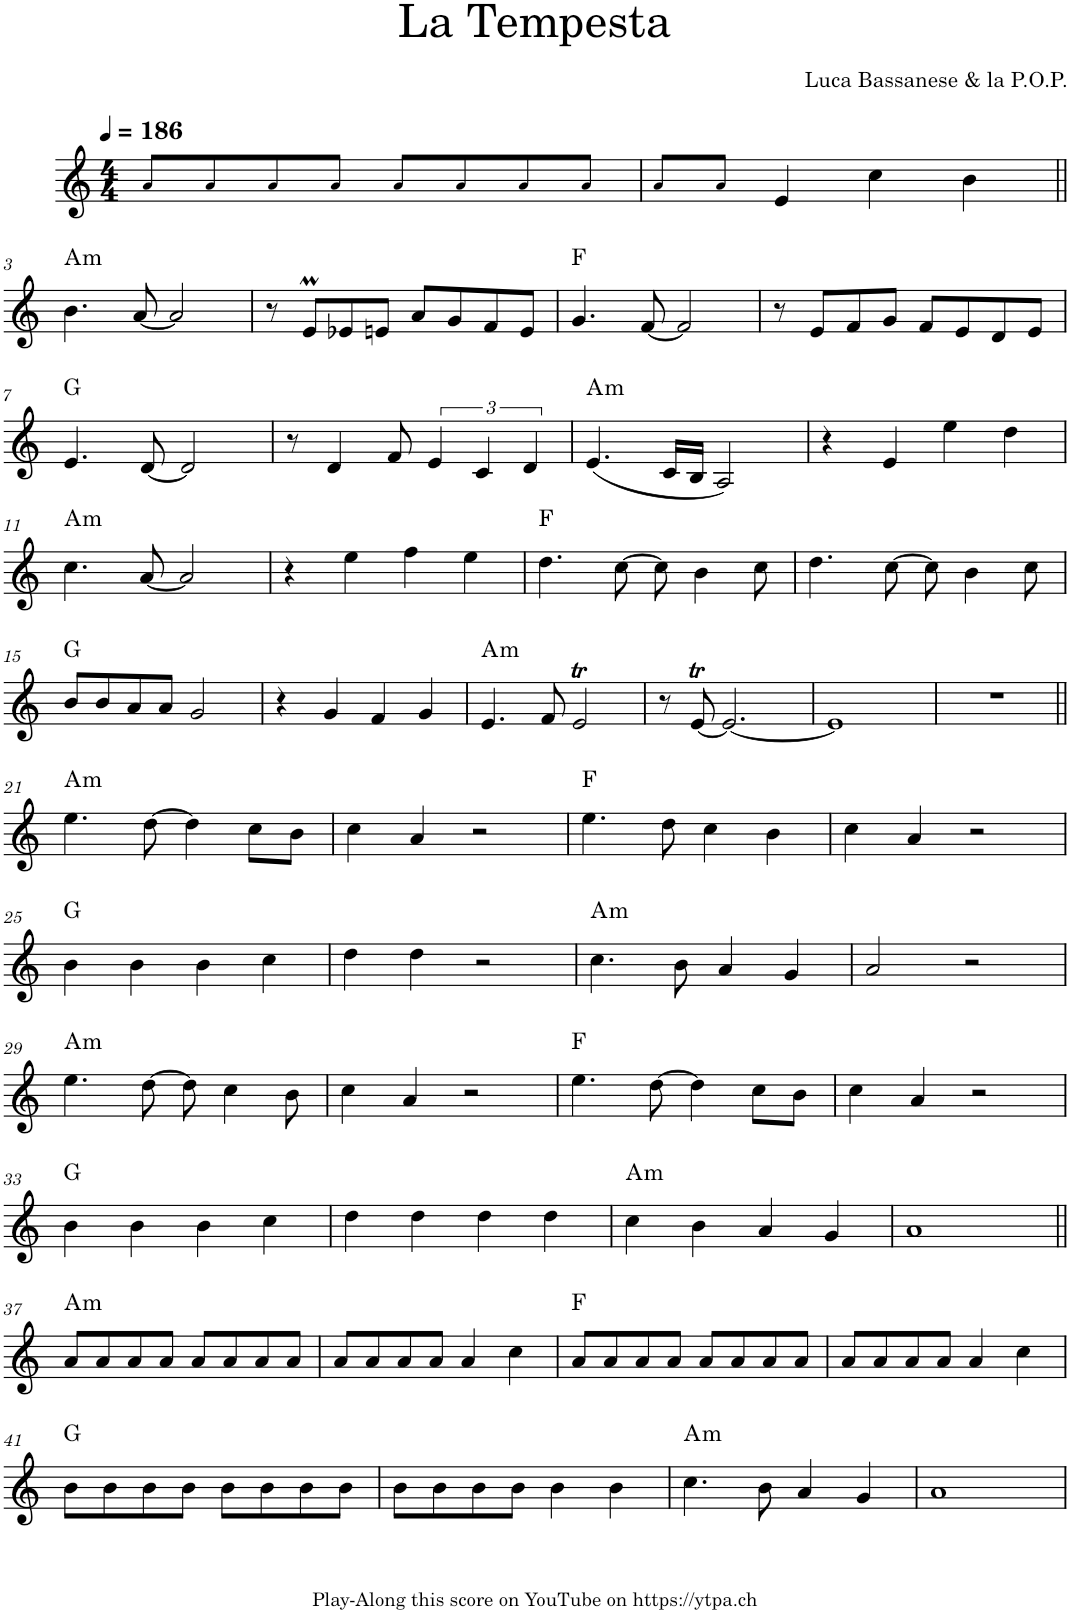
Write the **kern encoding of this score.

**kern	**harte
*part1	*part1
*staff1	*
*I"Piano	*
*I'Pno.	*
*clefG2	*
*k[]	*
*M4/4	*
*MM186	*
=1	=1
8a!/L	.
8a!/	.
8a!/	.
8a!/J	.
8a!/L	.
8a!/	.
8a!/	.
8a!/J	.
=2	=2
8a!/L	.
8a!/J	.
4e/	.
4cc\	.
4b\	.
!!LO:LB:g=z
=3||	=3||
!	!LO:H:kt=m
4.b\	A:min
[8a/	.
2a/]	.
=4	=4
8r	.
8em/L	.
8e-X/	.
8en/J	.
8a/L	.
8g/	.
8f/	.
8e/J	.
=5	=5
4.g/	F:maj
[8f/	.
2f/]	.
=6	=6
8r	.
8e/L	.
8f/	.
8g/J	.
8f/L	.
8e/	.
8d/	.
8e/J	.
!!LO:LB:g=z
=7	=7
4.e/	G:maj
[8d/	.
2d/]	.
=8	=8
8r	.
4d/	.
8f/	.
6e/	.
6c/	.
6d/	.
=9	=9
!	!LO:H:kt=m
(4.e/	A:min
16c/LL	.
16B/JJ	.
2A/)	.
=10	=10
4r	.
4e/	.
4ee\	.
4dd\	.
!!LO:LB:g=z
=11	=11
!	!LO:H:kt=m
4.cc\	A:min
[8a/	.
2a/]	.
=12	=12
4r	.
4ee\	.
4ff\	.
4ee\	.
=13	=13
4.dd\	F:maj
[8cc\	.
8cc\]	.
4b\	.
8cc\	.
=14	=14
4.dd\	.
[8cc\	.
8cc\]	.
4b\	.
8cc\	.
!!LO:LB:g=z
=15	=15
8b/L	G:maj
8b/	.
8a/	.
8a/J	.
2g/	.
=16	=16
4r	.
4g/	.
4f/	.
4g/	.
=17	=17
!	!LO:H:kt=m
4.e/	A:min
8f/	.
2et/	.
=18	=18
8r	.
[8et/	.
2.e/_	.
=19	=19
1e]	.
=20	=20
1r	.
!!LO:LB:g=z
=21||	=21||
!	!LO:H:kt=m
4.ee\	A:min
[8dd\	.
4dd\]	.
8cc\L	.
8b\J	.
=22	=22
4cc\	.
4a/	.
2r	.
=23	=23
4.ee\	F:maj
8dd\	.
4cc\	.
4b\	.
=24	=24
4cc\	.
4a/	.
2r	.
!!LO:LB:g=z
=25	=25
4b\	G:maj
4b\	.
4b\	.
4cc\	.
=26	=26
4dd\	.
4dd\	.
2r	.
=27	=27
!	!LO:H:kt=m
4.cc\	A:min
8b\	.
4a/	.
4g/	.
=28	=28
2a/	.
2r	.
!!LO:LB:g=z
=29	=29
!	!LO:H:kt=m
4.ee\	A:min
[8dd\	.
8dd\]	.
4cc\	.
8b\	.
=30	=30
4cc\	.
4a/	.
2r	.
=31	=31
4.ee\	F:maj
[8dd\	.
4dd\]	.
8cc\L	.
8b\J	.
=32	=32
4cc\	.
4a/	.
2r	.
!!LO:LB:g=z
=33	=33
4b\	G:maj
4b\	.
4b\	.
4cc\	.
=34	=34
4dd\	.
4dd\	.
4dd\	.
4dd\	.
=35	=35
!	!LO:H:kt=m
4cc\	A:min
4b\	.
4a/	.
4g/	.
=36	=36
1a	.
!!LO:LB:g=z
=37||	=37||
!	!LO:H:kt=m
8a/L	A:min
8a/	.
8a/	.
8a/J	.
8a/L	.
8a/	.
8a/	.
8a/J	.
=38	=38
8a/L	.
8a/	.
8a/	.
8a/J	.
4a/	.
4cc\	.
=39	=39
8a/L	F:maj
8a/	.
8a/	.
8a/J	.
8a/L	.
8a/	.
8a/	.
8a/J	.
=40	=40
8a/L	.
8a/	.
8a/	.
8a/J	.
4a/	.
4cc\	.
!!LO:LB:g=z
=41	=41
8b\L	G:maj
8b\	.
8b\	.
8b\J	.
8b\L	.
8b\	.
8b\	.
8b\J	.
=42	=42
8b\L	.
8b\	.
8b\	.
8b\J	.
4b\	.
4b\	.
=43	=43
!	!LO:H:kt=m
4.cc\	A:min
8b\	.
4a/	.
4g/	.
=44	=44
1a	.
=	=
*-	*-
